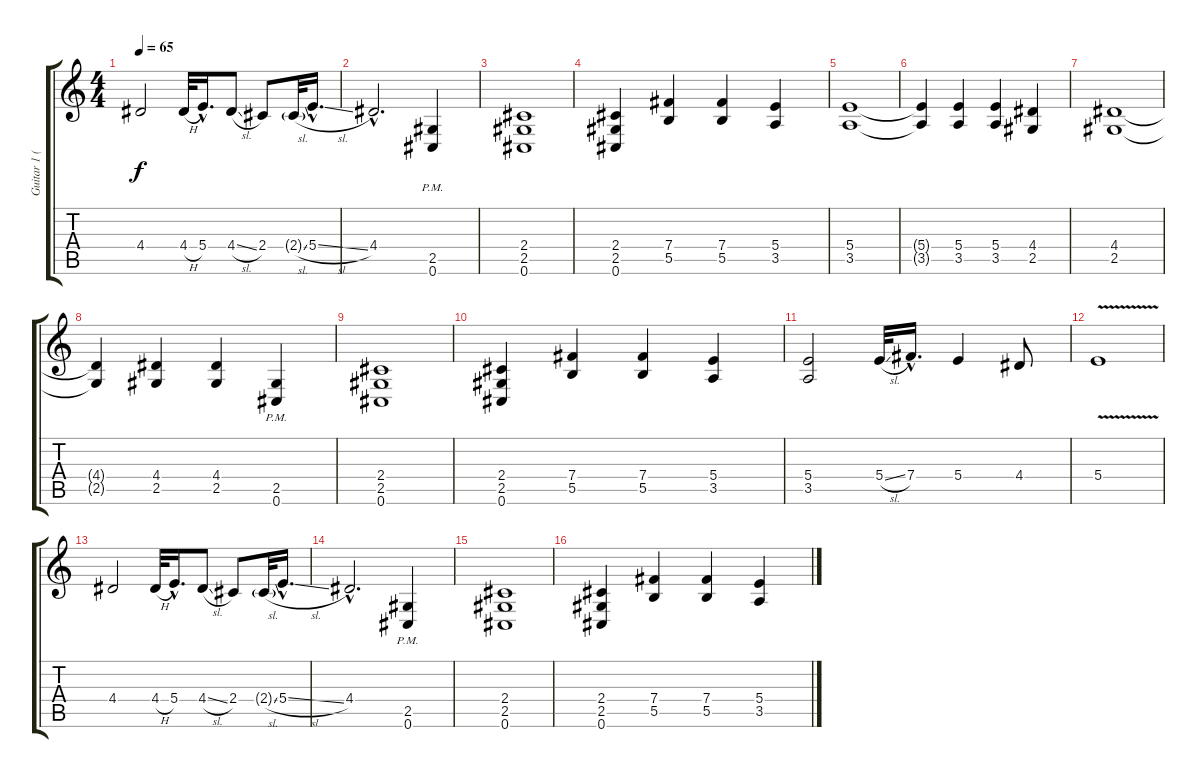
\track ("Guitar 1 (Distortion)" "Guitar 1 (") {instrument distortionguitar}
\staff {score tabs}
\tuning (Db4 Ab3 E3 B2 Gb2 Db2) {hide}
\ts (4 4)
\tempo 65
\clef g2
\ks c
4.4.2{dy f} 4.4{h}.32 5.4{hac}.16{d} 4.4{sl}.8 2.4.8 2.4{sl g}.32 5.4{sl hac}.16{d} |
4.4{hac}.2{d} (2.5{pm} 0.6{pm}).4 |
(2.4 2.5 0.6).1 |
(2.4 2.5 0.6).4 (7.4 5.5).4 (7.4 5.5).4 (5.4 3.5).4 |
(5.4 3.5).1 |
(5.4{t} 3.5{t}).4 (5.4 3.5).4 (5.4 3.5).4 (4.4 2.5).4 |
(4.4 2.5).1 |
(4.4{t} 2.5{t}).4 (4.4 2.5).4 (4.4 2.5).4 (2.5{pm} 0.6{pm}).4 |
(2.4 2.5 0.6).1 |
(2.4 2.5 0.6).4 (7.4 5.5).4 (7.4 5.5).4 (5.4 3.5).4 |
(5.4 3.5).2 5.4{sl}.32 7.4{hac}.16{d} 5.4.4 4.4.8 |
5.4{v}.1 |
4.4.2 4.4{h}.32 5.4{hac}.16{d} 4.4{sl}.8 2.4.8 2.4{sl g}.32 5.4{sl hac}.16{d} |
4.4{hac}.2{d} (2.5{pm} 0.6{pm}).4 |
(2.4 2.5 0.6).1 |
(2.4 2.5 0.6).4 (7.4 5.5).4 (7.4 5.5).4 (5.4 3.5).4
